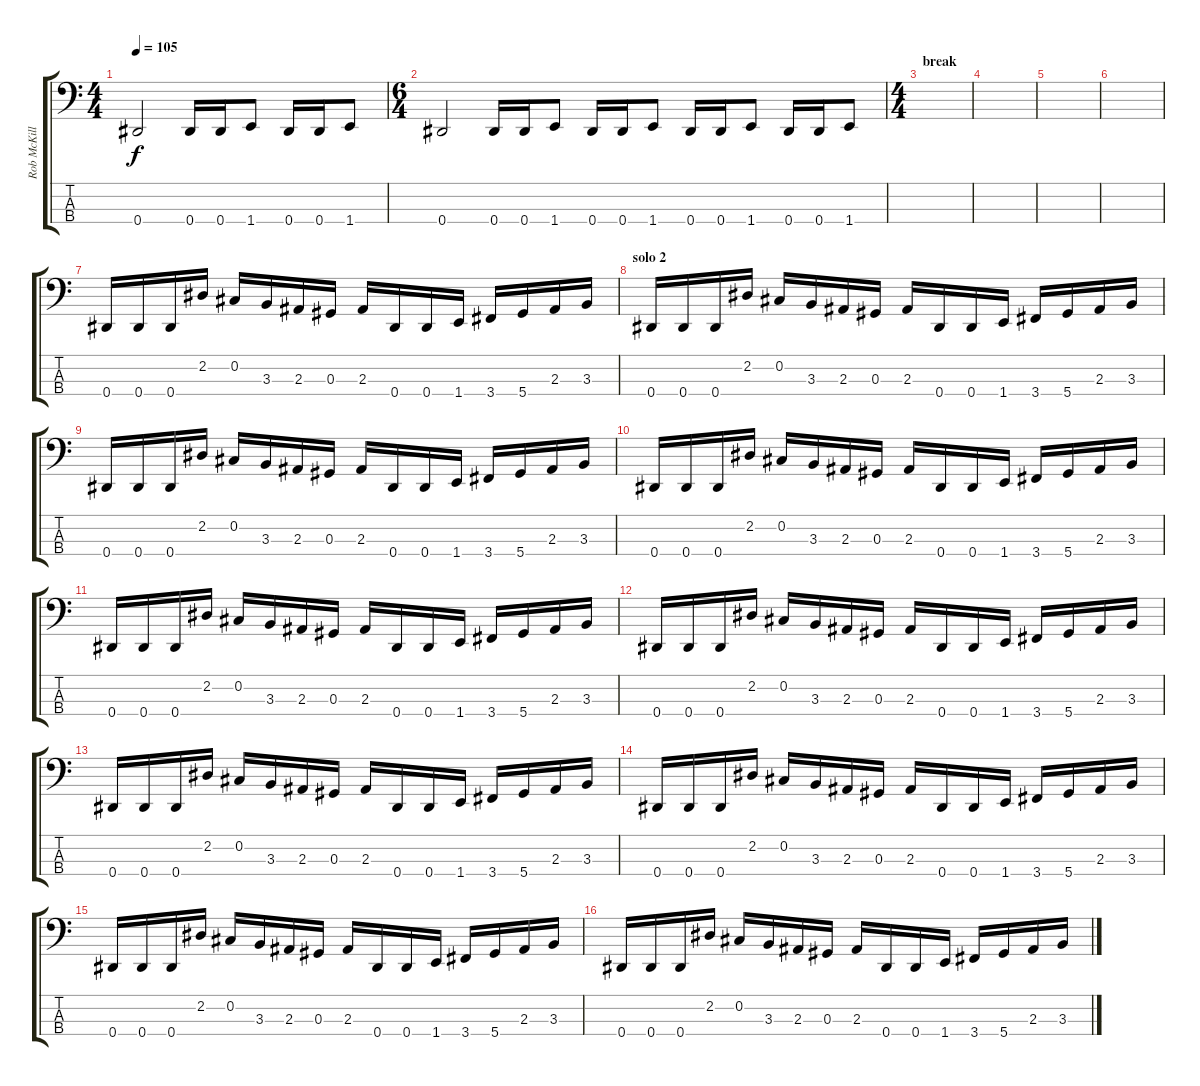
\track ("Rob McKillop" "Rob McKill") {instrument electricbasspick}
\staff {score tabs}
\tuning (Gb2 Db2 Ab1 Eb1) {hide}
\ts (4 4)
\tempo 105
\clef f4
\ks c
0.4.2{dy f} 0.4.16 0.4.16 1.4.8 0.4.16 0.4.16 1.4.8 |
\ts (6 4)
0.4.2 0.4.16 0.4.16 1.4.8 0.4.16 0.4.16 1.4.8 0.4.16 0.4.16 1.4.8 0.4.16 0.4.16 1.4.8 |
\ts (4 4)
\section ("" "break")
|
|
|
|
0.4.16 0.4.16 0.4.16 2.2.16 0.2.16 3.3.16 2.3.16 0.3.16 2.3.16 0.4.16 0.4.16 1.4.16 3.4.16 5.4.16 2.3.16 3.3.16 |
\section ("" "solo 2")
0.4.16 0.4.16 0.4.16 2.2.16 0.2.16 3.3.16 2.3.16 0.3.16 2.3.16 0.4.16 0.4.16 1.4.16 3.4.16 5.4.16 2.3.16 3.3.16 |
0.4.16 0.4.16 0.4.16 2.2.16 0.2.16 3.3.16 2.3.16 0.3.16 2.3.16 0.4.16 0.4.16 1.4.16 3.4.16 5.4.16 2.3.16 3.3.16 |
0.4.16 0.4.16 0.4.16 2.2.16 0.2.16 3.3.16 2.3.16 0.3.16 2.3.16 0.4.16 0.4.16 1.4.16 3.4.16 5.4.16 2.3.16 3.3.16 |
0.4.16 0.4.16 0.4.16 2.2.16 0.2.16 3.3.16 2.3.16 0.3.16 2.3.16 0.4.16 0.4.16 1.4.16 3.4.16 5.4.16 2.3.16 3.3.16 |
0.4.16 0.4.16 0.4.16 2.2.16 0.2.16 3.3.16 2.3.16 0.3.16 2.3.16 0.4.16 0.4.16 1.4.16 3.4.16 5.4.16 2.3.16 3.3.16 |
0.4.16 0.4.16 0.4.16 2.2.16 0.2.16 3.3.16 2.3.16 0.3.16 2.3.16 0.4.16 0.4.16 1.4.16 3.4.16 5.4.16 2.3.16 3.3.16 |
0.4.16 0.4.16 0.4.16 2.2.16 0.2.16 3.3.16 2.3.16 0.3.16 2.3.16 0.4.16 0.4.16 1.4.16 3.4.16 5.4.16 2.3.16 3.3.16 |
0.4.16 0.4.16 0.4.16 2.2.16 0.2.16 3.3.16 2.3.16 0.3.16 2.3.16 0.4.16 0.4.16 1.4.16 3.4.16 5.4.16 2.3.16 3.3.16 |
0.4.16 0.4.16 0.4.16 2.2.16 0.2.16 3.3.16 2.3.16 0.3.16 2.3.16 0.4.16 0.4.16 1.4.16 3.4.16 5.4.16 2.3.16 3.3.16
